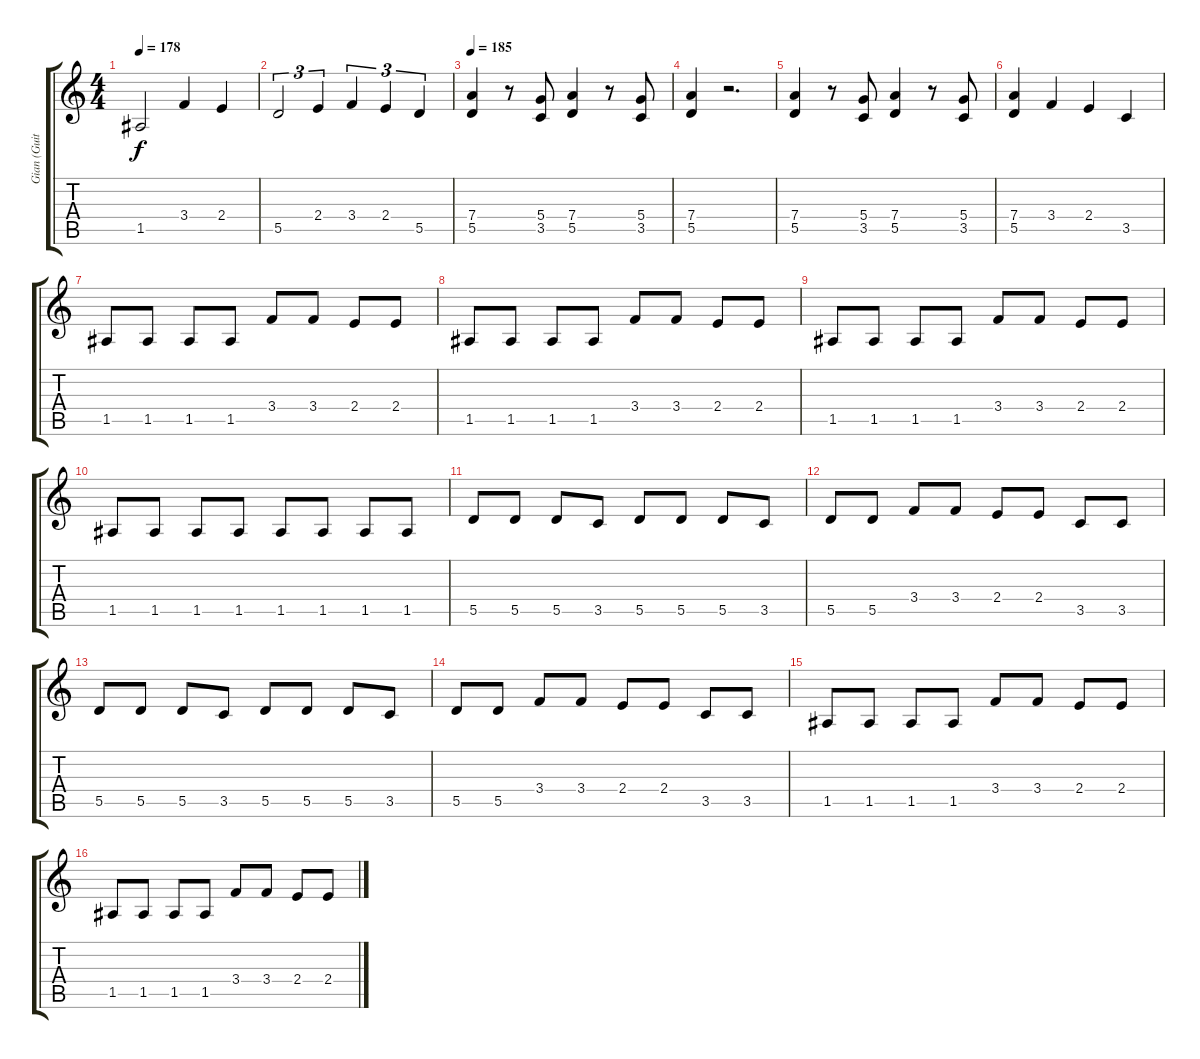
\track ("Gian (Guitar)" "Gian (Guit") {instrument overdrivenguitar}
\staff {score tabs}
\tuning (E4 B3 G3 D3 A2 D2) {hide}
\ts (4 4)
\tempo 178
\clef g2
\ks c
1.5.2{dy f} 3.4.4 2.4.4 |
5.5.2{tu (3 2)} 2.4.4{tu (3 2)} 3.4.4{tu (3 2)} 2.4.4{tu (3 2)} 5.5.4{tu (3 2)} |
\tempo 185
(7.4 5.5).4 r.8 (5.4 3.5).8 (7.4 5.5).4 r.8 (5.4 3.5).8 |
(7.4 5.5).4 r.2{d} |
(7.4 5.5).4 r.8 (5.4 3.5).8 (7.4 5.5).4 r.8 (5.4 3.5).8 |
(7.4 5.5).4 3.4.4 2.4.4 3.5.4 |
1.5.8 1.5.8 1.5.8 1.5.8 3.4.8 3.4.8 2.4.8 2.4.8 |
1.5.8 1.5.8 1.5.8 1.5.8 3.4.8 3.4.8 2.4.8 2.4.8 |
1.5.8 1.5.8 1.5.8 1.5.8 3.4.8 3.4.8 2.4.8 2.4.8 |
1.5.8 1.5.8 1.5.8 1.5.8 1.5.8 1.5.8 1.5.8 1.5.8 |
5.5.8 5.5.8 5.5.8 3.5.8 5.5.8 5.5.8 5.5.8 3.5.8 |
5.5.8 5.5.8 3.4.8 3.4.8 2.4.8 2.4.8 3.5.8 3.5.8 |
5.5.8 5.5.8 5.5.8 3.5.8 5.5.8 5.5.8 5.5.8 3.5.8 |
5.5.8 5.5.8 3.4.8 3.4.8 2.4.8 2.4.8 3.5.8 3.5.8 |
1.5.8 1.5.8 1.5.8 1.5.8 3.4.8 3.4.8 2.4.8 2.4.8 |
1.5.8 1.5.8 1.5.8 1.5.8 3.4.8 3.4.8 2.4.8 2.4.8
